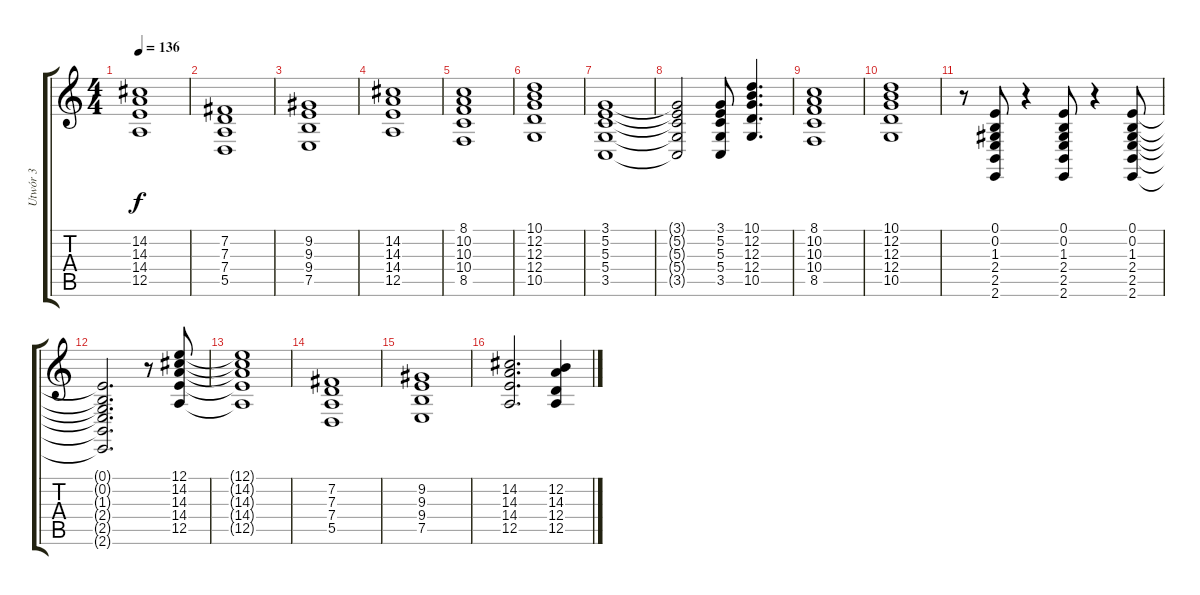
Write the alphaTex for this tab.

\track ("Utwór 3" "Utwór 3") {instrument brightacousticpiano}
\staff {score tabs}
\tuning (E4 B3 G3 D3 A2 D2) {hide}
\ts (4 4)
\tempo 136
\clef g2
\ks c
(14.2 14.3 14.4 12.5).1{dy f} |
(7.2 7.3 7.4 5.5).1 |
(9.2 9.3 9.4 7.5).1 |
(14.2 14.3 14.4 12.5).1 |
(8.1 10.2 10.3 10.4 8.5).1 |
(10.1 12.2 12.3 12.4 10.5).1 |
(3.1 5.2 5.3 5.4 3.5).1 |
(3.1{t} 5.2{t} 5.3{t} 5.4{t} 3.5{t}).2 (3.1 5.2 5.3 5.4 3.5).8 (10.1 12.2 12.3 12.4 10.5).4{d} |
(8.1 10.2 10.3 10.4 8.5).1 |
(10.1 12.2 12.3 12.4 10.5).1 |
r.8 (0.1 0.2 1.3 2.4 2.5 2.6).8 r.4 (0.1 0.2 1.3 2.4 2.5 2.6).8 r.4 (0.1 0.2 1.3 2.4 2.5 2.6).8 |
(0.1{t} 0.2{t} 1.3{t} 2.4{t} 2.5{t} 2.6{t}).2{d} r.8 (12.1 14.2 14.3 14.4 12.5).8 |
(12.1{t} 14.2{t} 14.3{t} 14.4{t} 12.5{t}).1 |
(7.2 7.3 7.4 5.5).1 |
(9.2 9.3 9.4 7.5).1 |
(14.2 14.3 14.4 12.5).2{d} (12.2 14.3 12.4 12.5).4
